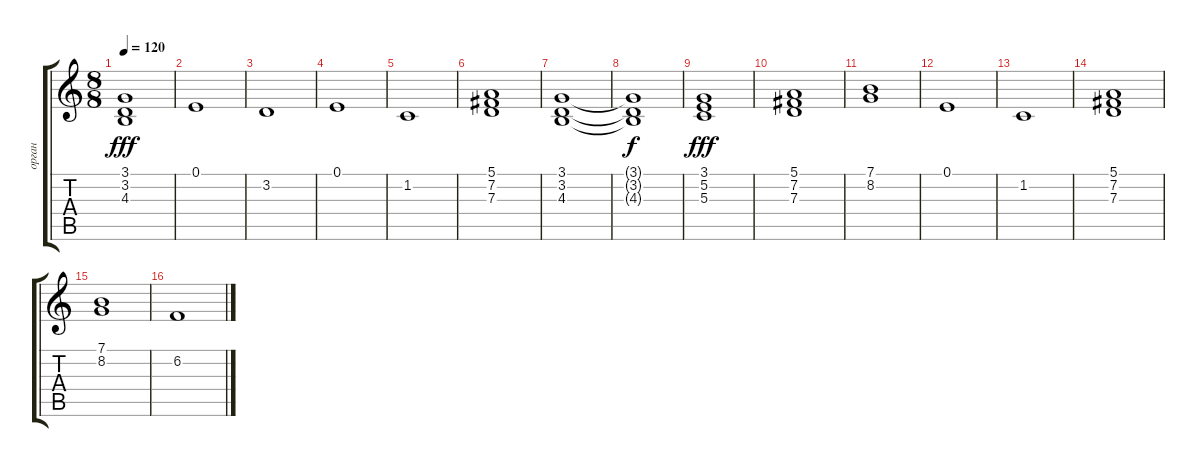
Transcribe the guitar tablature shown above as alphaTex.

\track ("орган" "орган") {instrument rockorgan}
\staff {score tabs}
\tuning (E4 B3 G3 D3 A2 E2) {hide}
\ts (8 8)
\tempo 120
\clef g2
\ks c
(3.1 3.2 4.3).1{dy fff} |
0.1.1 |
3.2.1 |
0.1.1 |
1.2.1 |
(5.1 7.2 7.3).1 |
(3.1 3.2 4.3).1 |
(3.1{t} 3.2{t} 4.3{t}).1{dy f} |
(3.1 5.2 5.3).1{dy fff} |
(5.1 7.2 7.3).1 |
(7.1 8.2).1 |
0.1.1 |
1.2.1 |
(5.1 7.2 7.3).1 |
(7.1 8.2).1 |
6.2.1
